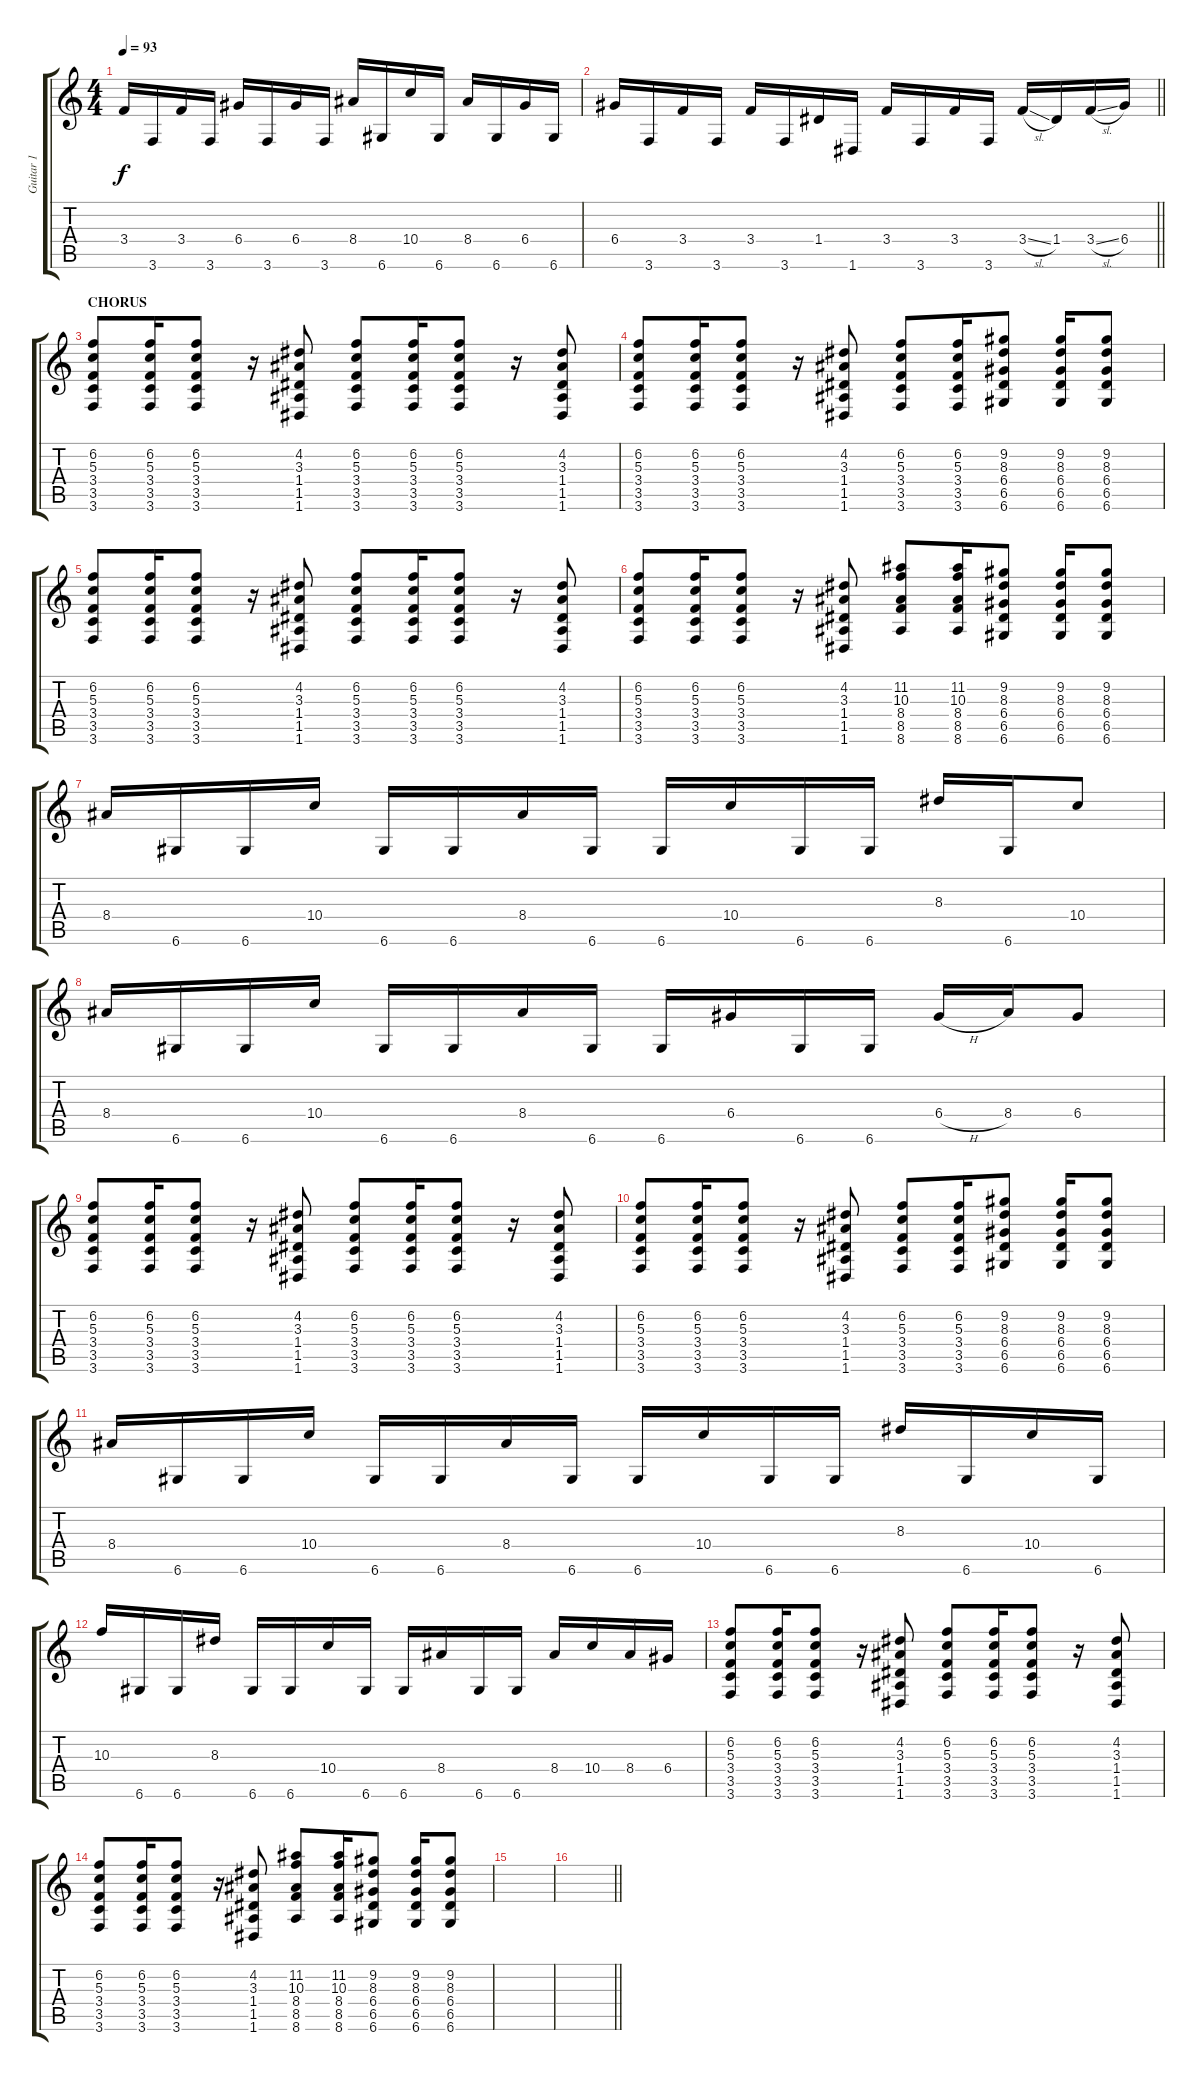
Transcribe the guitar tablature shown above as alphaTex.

\track ("Guitar 1" "Guitar 1") {instrument distortionguitar}
\staff {score tabs}
\tuning (E4 B3 G3 D3 A2 D2) {hide}
\ts (4 4)
\tempo 93
\clef g2
\ks c
3.4.16{dy f} 3.6.16 3.4.16 3.6.16 6.4.16 3.6.16 6.4.16 3.6.16 8.4.16 6.6.16 10.4.16 6.6.16 8.4.16 6.6.16 6.4.16 6.6.16 |
\barLineRight lightlight
6.4.16 3.6.16 3.4.16 3.6.16 3.4.16 3.6.16 1.4.16 1.6.16 3.4.16 3.6.16 3.4.16 3.6.16 3.4{sl}.16 1.4.16 3.4{sl}.16 6.4.16 |
\section ("" "CHORUS")
(6.2 5.3 3.4 3.5 3.6).8{volume 10 balance 0} (6.2 5.3 3.4 3.5 3.6).16 (6.2 5.3 3.4 3.5 3.6).8 r.16 (4.2 3.3 1.4 1.5 1.6).8 (6.2 5.3 3.4 3.5 3.6).8 (6.2 5.3 3.4 3.5 3.6).16 (6.2 5.3 3.4 3.5 3.6).8 r.16 (4.2 3.3 1.4 1.5 1.6).8 |
(6.2 5.3 3.4 3.5 3.6).8 (6.2 5.3 3.4 3.5 3.6).16 (6.2 5.3 3.4 3.5 3.6).8 r.16 (4.2 3.3 1.4 1.5 1.6).8 (6.2 5.3 3.4 3.5 3.6).8 (6.2 5.3 3.4 3.5 3.6).16 (9.2 8.3 6.4 6.5 6.6).8 (9.2 8.3 6.4 6.5 6.6).16 (9.2 8.3 6.4 6.5 6.6).8 |
(6.2 5.3 3.4 3.5 3.6).8 (6.2 5.3 3.4 3.5 3.6).16 (6.2 5.3 3.4 3.5 3.6).8 r.16 (4.2 3.3 1.4 1.5 1.6).8 (6.2 5.3 3.4 3.5 3.6).8 (6.2 5.3 3.4 3.5 3.6).16 (6.2 5.3 3.4 3.5 3.6).8 r.16 (4.2 3.3 1.4 1.5 1.6).8 |
(6.2 5.3 3.4 3.5 3.6).8 (6.2 5.3 3.4 3.5 3.6).16 (6.2 5.3 3.4 3.5 3.6).8 r.16 (4.2 3.3 1.4 1.5 1.6).8 (11.2 10.3 8.4 8.5 8.6).8 (11.2 10.3 8.4 8.5 8.6).16 (9.2 8.3 6.4 6.5 6.6).8 (9.2 8.3 6.4 6.5 6.6).16 (9.2 8.3 6.4 6.5 6.6).8 |
8.4.16{volume 15} 6.6.16 6.6.16 10.4.16 6.6.16 6.6.16 8.4.16 6.6.16 6.6.16 10.4.16 6.6.16 6.6.16 8.3.16 6.6.16 10.4.8 |
8.4.16 6.6.16 6.6.16 10.4.16 6.6.16 6.6.16 8.4.16 6.6.16 6.6.16 6.4.16 6.6.16 6.6.16 6.4{h}.16 8.4.16 6.4.8 |
(6.2 5.3 3.4 3.5 3.6).8{volume 10} (6.2 5.3 3.4 3.5 3.6).16 (6.2 5.3 3.4 3.5 3.6).8 r.16 (4.2 3.3 1.4 1.5 1.6).8 (6.2 5.3 3.4 3.5 3.6).8 (6.2 5.3 3.4 3.5 3.6).16 (6.2 5.3 3.4 3.5 3.6).8 r.16 (4.2 3.3 1.4 1.5 1.6).8 |
(6.2 5.3 3.4 3.5 3.6).8 (6.2 5.3 3.4 3.5 3.6).16 (6.2 5.3 3.4 3.5 3.6).8 r.16 (4.2 3.3 1.4 1.5 1.6).8 (6.2 5.3 3.4 3.5 3.6).8 (6.2 5.3 3.4 3.5 3.6).16 (9.2 8.3 6.4 6.5 6.6).8 (9.2 8.3 6.4 6.5 6.6).16 (9.2 8.3 6.4 6.5 6.6).8 |
8.4.16{volume 15} 6.6.16 6.6.16 10.4.16 6.6.16 6.6.16 8.4.16 6.6.16 6.6.16 10.4.16 6.6.16 6.6.16 8.3.16 6.6.16 10.4.16 6.6.16 |
10.3.16 6.6.16 6.6.16 8.3.16 6.6.16 6.6.16 10.4.16 6.6.16 6.6.16 8.4.16 6.6.16 6.6.16 8.4.16 10.4.16 8.4.16 6.4.16 |
(6.2 5.3 3.4 3.5 3.6).8{volume 10} (6.2 5.3 3.4 3.5 3.6).16 (6.2 5.3 3.4 3.5 3.6).8 r.16 (4.2 3.3 1.4 1.5 1.6).8 (6.2 5.3 3.4 3.5 3.6).8 (6.2 5.3 3.4 3.5 3.6).16 (6.2 5.3 3.4 3.5 3.6).8 r.16 (4.2 3.3 1.4 1.5 1.6).8 |
(6.2 5.3 3.4 3.5 3.6).8 (6.2 5.3 3.4 3.5 3.6).16 (6.2 5.3 3.4 3.5 3.6).8 r.16 (4.2 3.3 1.4 1.5 1.6).8 (11.2 10.3 8.4 8.5 8.6).8 (11.2 10.3 8.4 8.5 8.6).16 (9.2 8.3 6.4 6.5 6.6).8 (9.2 8.3 6.4 6.5 6.6).16 (9.2 8.3 6.4 6.5 6.6).8 |
|
\barLineRight lightlight
